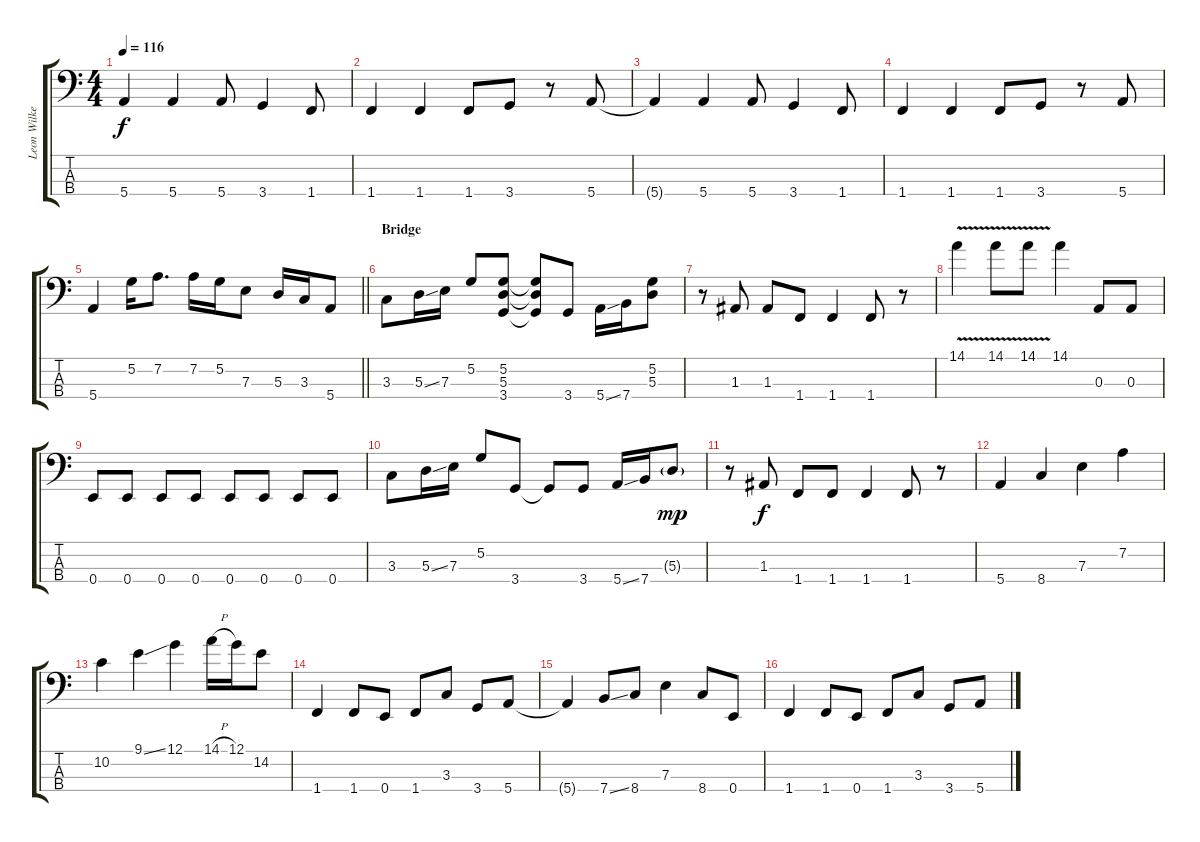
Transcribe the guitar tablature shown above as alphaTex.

\track ("Leon Wilkeson - Bass Guitar" "Leon Wilke") {instrument electricbasspick}
\staff {score tabs}
\tuning (G2 D2 A1 E1) {hide}
\ts (4 4)
\tempo 116
\clef f4
\ks c
5.4{t}.4{dy f} 5.4.4 5.4.8 3.4.4 1.4.8 |
1.4.4 1.4.4 1.4.8 3.4.8 r.8 5.4.8 |
5.4{t}.4 5.4.4 5.4.8 3.4.4 1.4.8 |
1.4.4 1.4.4 1.4.8 3.4.8 r.8 5.4.8 |
\barLineRight lightlight
5.4.4 5.2.16 7.2.8{d} 7.2.16 5.2.16 7.3.8 5.3.16 3.3.16 5.4.8 |
\section ("" "Bridge")
3.3.8 5.3{ss}.16 7.3.16 5.2.8 (5.2 5.3 3.4).8 (5.2{t} 5.3{t} 3.4{t}).8 3.4.8 5.4{ss}.16 7.4.16 (5.2 5.3).8 |
r.8 1.3.8 1.3.8 1.4.8 1.4.4 1.4.8 r.8 |
14.1{v}.4 14.1{v}.8 14.1{v}.8 14.1.4 0.3.8 0.3.8 |
0.4.8 0.4.8 0.4.8 0.4.8 0.4.8 0.4.8 0.4.8 0.4.8 |
3.3.8 5.3{ss}.16 7.3.16 5.2.8 3.4.8 3.4{t}.8 3.4.8 5.4{ss}.16 7.4.16 5.3{g}.8{dy mp} |
r.8 1.3.8{dy f} 1.4.8 1.4.8 1.4.4 1.4.8 r.8 |
5.4.4 8.4.4 7.3.4 7.2.4 |
10.2.4 9.1{ss}.4 12.1.4 14.1{h}.16 12.1.16 14.2.8 |
1.4.4 1.4.8 0.4.8 1.4.8 3.3.8 3.4.8 5.4.8 |
5.4{t}.4 7.4{ss}.8 8.4.8 7.3.4 8.4.8 0.4.8 |
1.4.4 1.4.8 0.4.8 1.4.8 3.3.8 3.4.8 5.4.8
